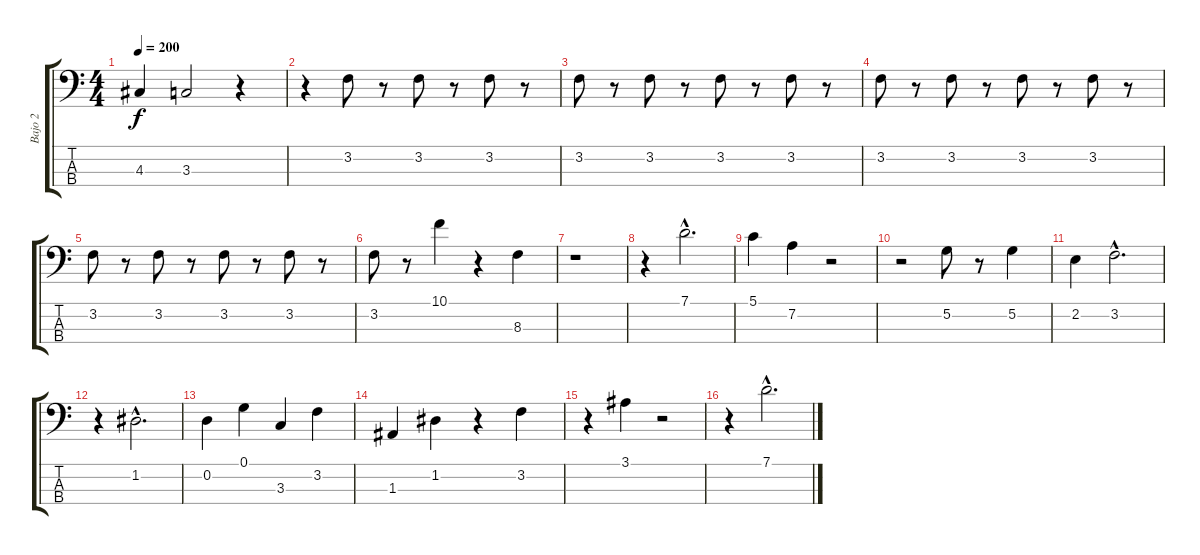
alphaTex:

\track ("Bajo 2" "Bajo 2") {instrument acousticbass}
\staff {score tabs}
\tuning (G2 D2 A1 E1) {hide}
\ts (4 4)
\tempo 200
\clef f4
\ks c
4.3{t}.4{dy f} 3.3.2 r.4 |
r.4 3.2.8 r.8 3.2.8 r.8 3.2.8 r.8 |
3.2.8 r.8 3.2.8 r.8 3.2.8 r.8 3.2.8 r.8 |
3.2.8 r.8 3.2.8 r.8 3.2.8 r.8 3.2.8 r.8 |
3.2.8 r.8 3.2.8 r.8 3.2.8 r.8 3.2.8 r.8 |
3.2.8 r.8 10.1.4 r.4 8.3.4 |
r.1 |
r.4 7.1{hac}.2{d} |
5.1.4 7.2.4 r.2 |
r.2 5.2.8 r.8 5.2.4 |
2.2.4 3.2{hac}.2{d} |
r.4 1.2{hac}.2{d} |
0.2.4 0.1.4 3.3.4 3.2.4 |
1.3.4 1.2.4 r.4 3.2.4 |
r.4 3.1.4 r.2 |
r.4 7.1{hac}.2{d}
